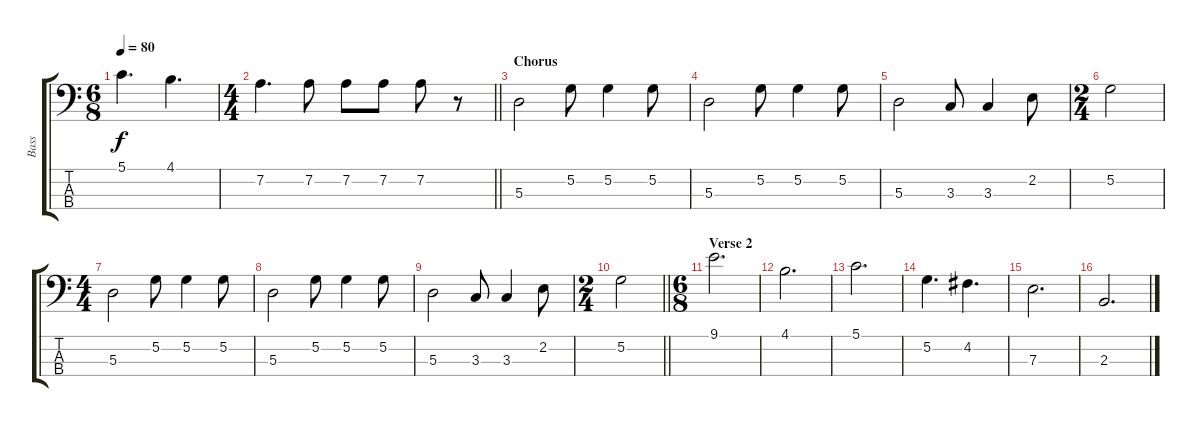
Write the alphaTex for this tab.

\track ("Bass" "Bass") {instrument electricbassfinger}
\staff {score tabs}
\tuning (G2 D2 A1 E1) {hide}
\ts (6 8)
\tempo 80
\clef f4
\ks c
5.1.4{d dy f} 4.1.4{d} |
\ts (4 4)
\barLineRight lightlight
7.2.4{d} 7.2.8 7.2.8 7.2.8 7.2.8 r.8 |
\section ("" "Chorus")
5.3.2 5.2.8 5.2.4 5.2.8 |
5.3.2 5.2.8 5.2.4 5.2.8 |
5.3.2 3.3.8 3.3.4 2.2.8 |
\ts (2 4)
5.2.2 |
\ts (4 4)
5.3.2 5.2.8 5.2.4 5.2.8 |
5.3.2 5.2.8 5.2.4 5.2.8 |
5.3.2 3.3.8 3.3.4 2.2.8 |
\ts (2 4)
\barLineRight lightlight
5.2.2 |
\ts (6 8)
\section ("" "Verse 2")
9.1.2{d} |
4.1.2{d} |
5.1.2{d} |
5.2.4{d} 4.2.4{d} |
7.3.2{d} |
2.3.2{d}
